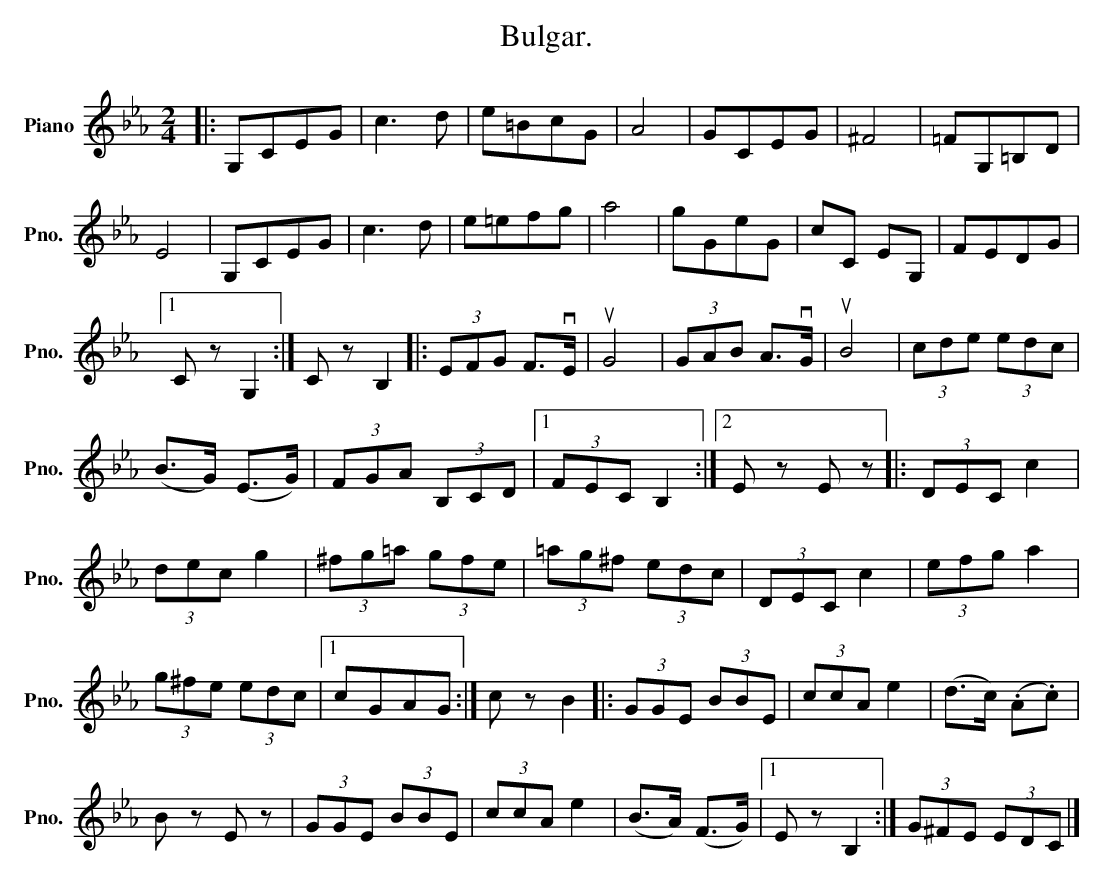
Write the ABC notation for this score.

X:1
T:Bulgar.
L:1/8
M:2/4
K:Cmin
V:1 treble nm="Piano" snm="Pno."
V:1
|: G,CEG | c3 d | e=BcG | A4 | GCEG | ^F4 | =FG,=B,D |$ E4 | G,CEG | c3 d | e=efg | a4 | gGeG | %13
 cC EG, | FEDG |1$ C z G,2 :| C z B,2 |: (3EFG F>vE | uG4 | (3GAB A>vG | uB4 | (3cde (3edc |$ %22
 (B>G) (E>G) | (3FGA (3B,CD |1 (3FEC B,2 :|2 E z E z |: (3DEC c2 |$ (3dec g2 | (3^fg=a (3gfe | %29
 (3=ag^f (3edc | (3DEC c2 | (3efg a2 |$ (3g^fe (3edc |1 cGAG :| c z B2 |: (3GGE (3BBE | (3ccA e2 | %37
 (d>c) (.A.c) |$ B z E z | (3GGE (3BBE | (3ccA e2 | (B>A) (F>G) |1 E z B,2 :| (3G^FE (3EDC |] %44
